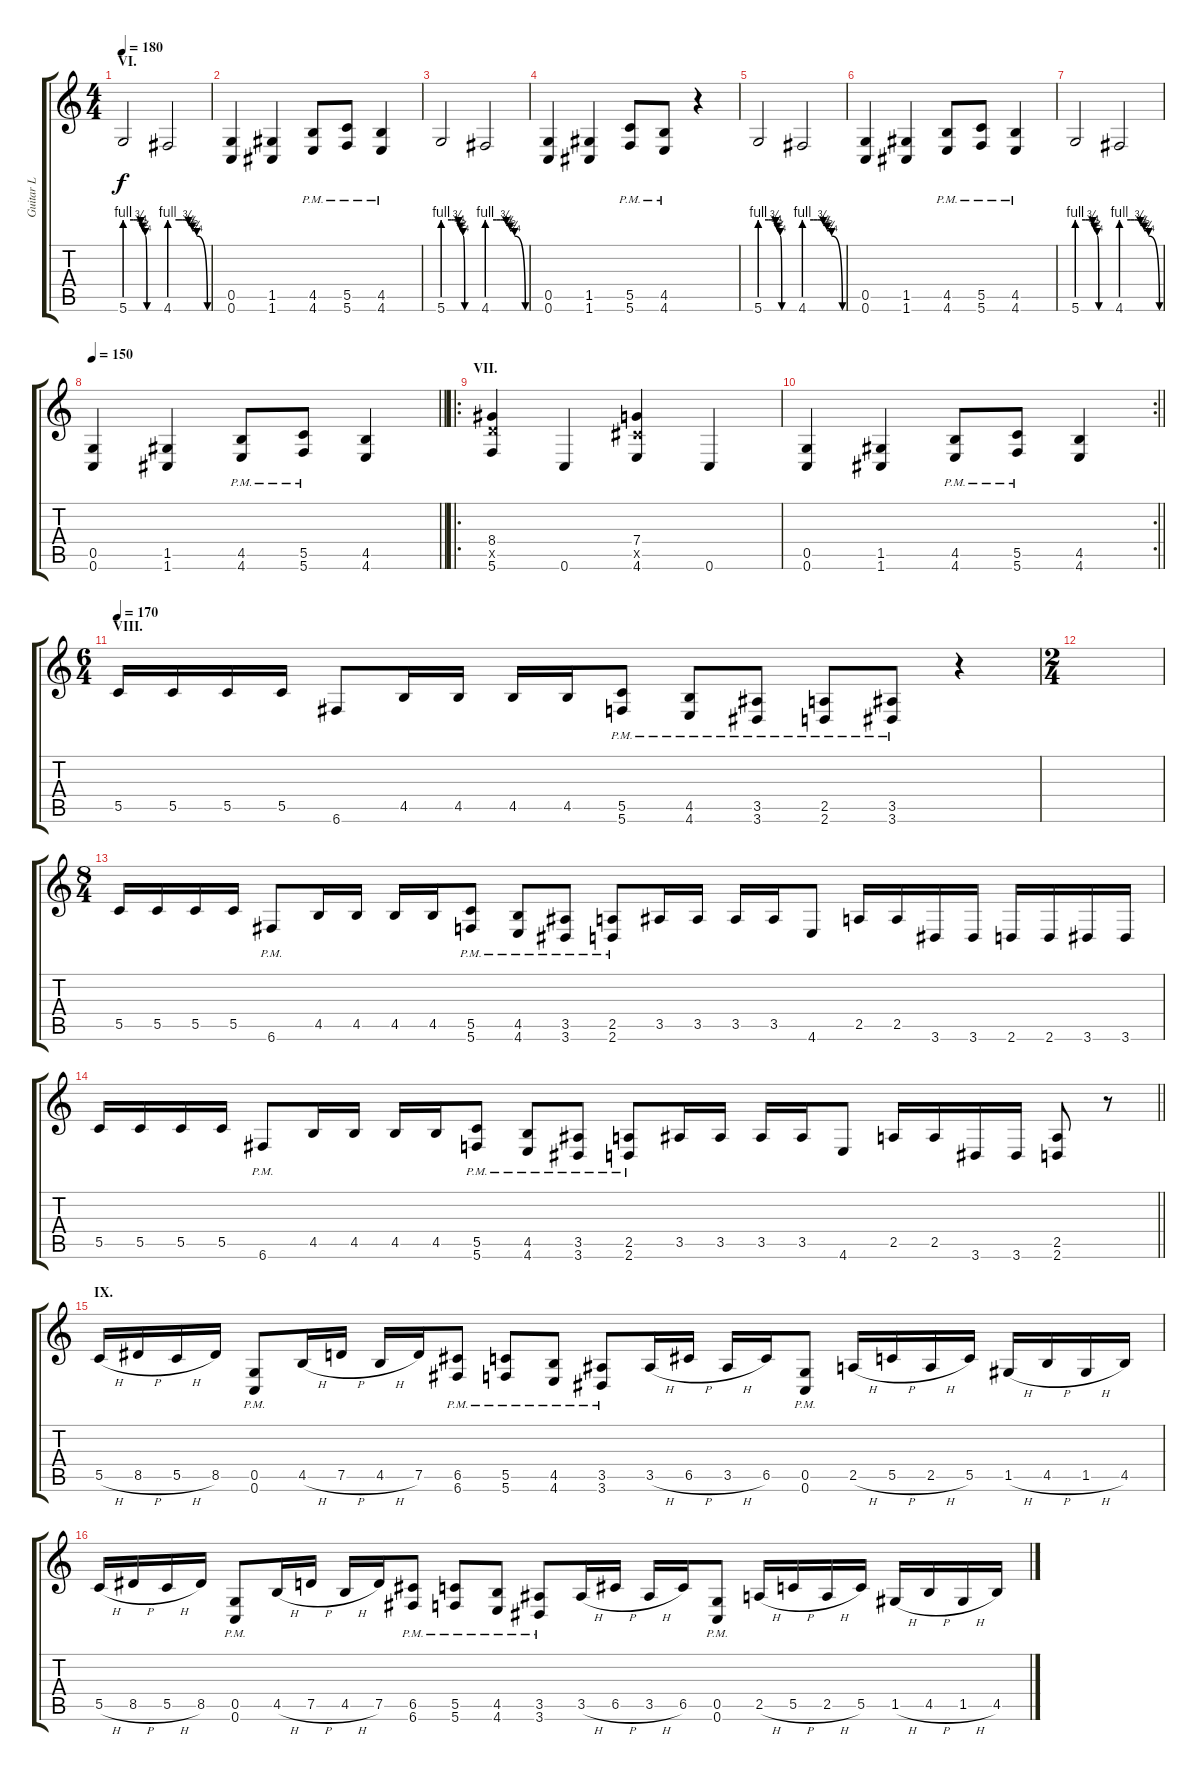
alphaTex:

\track ("Guitar L" "Guitar L") {instrument distortionguitar}
\staff {score tabs}
\tuning (D4 A3 F3 C3 G2 C2) {hide}
\ts (4 4)
\section ("" "VI.")
\tempo 180
\clef g2
\ks c
5.6{be (custom 0 4 15 4 19 4 23 4 27 3 30 2 35 1 38 0 60 0)}.2{dy f} 4.6{be (custom 0 4 15 4 21 4 25 4 30 3 36 2 39 2 43 1 60 0)}.2 |
(0.5 0.6).4 (1.5 1.6).4 (4.5{pm} 4.6{pm}).8 (5.5{pm} 5.6{pm}).8 (4.5{pm} 4.6{pm}).4 |
5.6{be (custom 0 4 15 4 19 4 23 4 27 3 30 2 35 1 38 0 60 0)}.2 4.6{be (custom 0 4 15 4 21 4 25 4 30 3 36 2 39 2 43 1 60 0)}.2 |
(0.5 0.6).4 (1.5 1.6).4 (5.5{pm} 5.6{pm}).8 (4.5{pm} 4.6{pm}).8 r.4 |
5.6{be (custom 0 4 15 4 19 4 23 4 27 3 30 2 35 1 38 0 60 0)}.2 4.6{be (custom 0 4 15 4 21 4 25 4 30 3 36 2 39 2 43 1 60 0)}.2 |
(0.5 0.6).4 (1.5 1.6).4 (4.5{pm} 4.6{pm}).8 (5.5{pm} 5.6{pm}).8 (4.5{pm} 4.6{pm}).4 |
5.6{be (custom 0 4 15 4 19 4 23 4 27 3 30 2 35 1 38 0 60 0)}.2 4.6{be (custom 0 4 15 4 21 4 25 4 30 3 36 2 39 2 43 1 60 0)}.2 |
\tempo 150
\barLineRight lightlight
(0.5 0.6).4 (1.5 1.6).4 (4.5{pm} 4.6{pm}).8 (5.5{pm} 5.6{pm}).8 (4.5 4.6).4 |
\ro
\section ("" "VII.")
(8.4 7.5{x} 5.6).4 0.6.4 (7.4 6.5{x} 4.6).4 0.6.4 |
\rc 2
\barLineRight lightlight
(0.5 0.6).4 (1.5 1.6).4 (4.5{pm} 4.6{pm}).8 (5.5{pm} 5.6{pm}).8 (4.5 4.6).4 |
\ts (6 4)
\section ("" "VIII.")
\tempo 170
5.5.16 5.5.16 5.5.16 5.5.16 6.6.8 4.5.16 4.5.16 4.5.16 4.5.16 (5.5{pm} 5.6{pm}).8 (4.5{pm} 4.6).8 (3.5{pm} 3.6).8 (2.5{pm} 2.6).8 (3.5 3.6{pm}).8 r.4 |
\ts (2 4)
|
\ts (8 4)
5.5.16 5.5.16 5.5.16 5.5.16 6.6{pm}.8 4.5.16 4.5.16 4.5.16 4.5.16 (5.5{pm} 5.6{pm}).8 (4.5{pm} 4.6{pm}).8 (3.5{pm} 3.6{pm}).8 (2.5{pm} 2.6{pm}).8 3.5.16 3.5.16 3.5.16 3.5.16 4.6.8 2.5.16 2.5.16 3.6.16 3.6.16 2.6.16 2.6.16 3.6.16 3.6.16 |
\barLineRight lightlight
5.5.16 5.5.16 5.5.16 5.5.16 6.6{pm}.8 4.5.16 4.5.16 4.5.16 4.5.16 (5.5{pm} 5.6{pm}).8 (4.5{pm} 4.6{pm}).8 (3.5{pm} 3.6{pm}).8 (2.5{pm} 2.6{pm}).8 3.5.16 3.5.16 3.5.16 3.5.16 4.6.8 2.5.16 2.5.16 3.6.16 3.6.16 (2.5 2.6).8 r.8 |
\section ("" "IX.")
5.5{h}.16 8.5{h}.16 5.5{h}.16 8.5.16 (0.5{pm} 0.6{pm}).8 4.5{h}.16 7.5{h}.16 4.5{h}.16 7.5.16 (6.5{pm} 6.6{pm}).8 (5.5{pm} 5.6{pm}).8 (4.5{pm} 4.6{pm}).8 (3.5{pm} 3.6{pm}).8 3.5{h}.16 6.5{h}.16 3.5{h}.16 6.5.16 (0.5{pm} 0.6{pm}).8 2.5{h}.16 5.5{h}.16 2.5{h}.16 5.5.16 1.5{h}.16 4.5{h}.16 1.5{h}.16 4.5.16 |
5.5{h}.16 8.5{h}.16 5.5{h}.16 8.5.16 (0.5{pm} 0.6{pm}).8 4.5{h}.16 7.5{h}.16 4.5{h}.16 7.5.16 (6.5{pm} 6.6{pm}).8 (5.5{pm} 5.6{pm}).8 (4.5{pm} 4.6{pm}).8 (3.5{pm} 3.6{pm}).8 3.5{h}.16 6.5{h}.16 3.5{h}.16 6.5.16 (0.5{pm} 0.6{pm}).8 2.5{h}.16 5.5{h}.16 2.5{h}.16 5.5.16 1.5{h}.16 4.5{h}.16 1.5{h}.16 4.5.16
